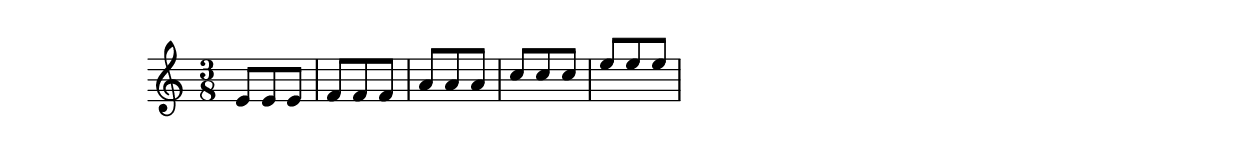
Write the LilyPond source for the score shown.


\version "2.1.26"
\header {

texidoc = "Upstem notes before a barline are printed with some extra
space. This is an optical correction similar to juxtaposed stems.
"

}

sd = \override Stem  #'direction = #-1
su = \override Stem  #'direction = #1
\score { \notes\relative e'
{

%\override Staff.StaffSpacing  #'stem-spacing-correction = #0.5
%\override Staff.NoteSpacing  #'stem-spacing-correction = #0.5

\time 3/8
\su
e8 e e
f f f
a a a
c c c
e e e
}
\paper { raggedright = ##t}
}

